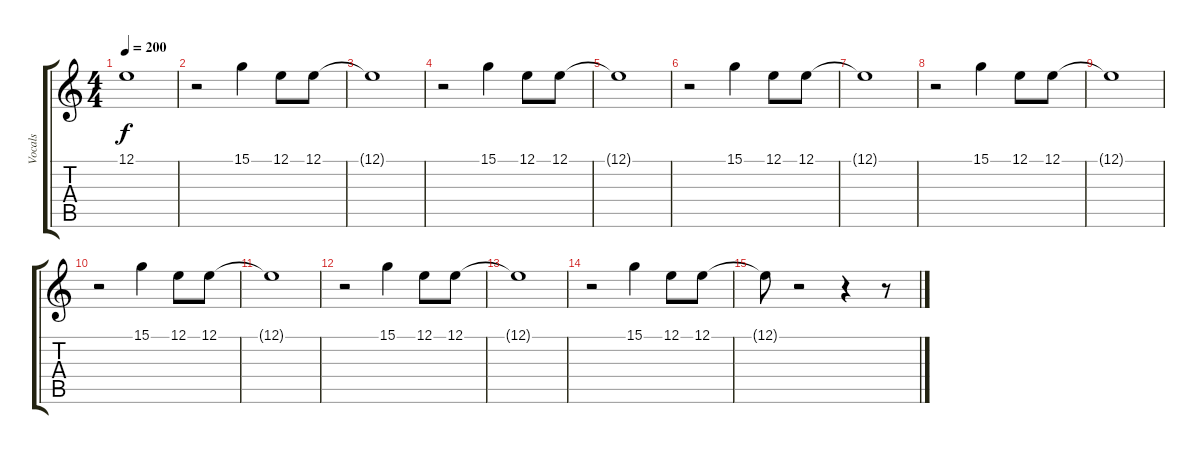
\track ("Vocals" "Vocals") {instrument lead6voice}
\staff {score tabs}
\tuning (E4 B3 G3 D3 A2 E2) {hide}
\ts (4 4)
\tempo 200
\clef g2
\ks c
12.1{t}.1{dy f} |
r.2 15.1.4 12.1.8 12.1.8 |
12.1{t}.1 |
r.2 15.1.4 12.1.8 12.1.8 |
12.1{t}.1 |
r.2 15.1.4 12.1.8 12.1.8 |
12.1{t}.1 |
r.2 15.1.4 12.1.8 12.1.8 |
12.1{t}.1 |
r.2 15.1.4 12.1.8 12.1.8 |
12.1{t}.1 |
r.2 15.1.4 12.1.8 12.1.8 |
12.1{t}.1 |
r.2 15.1.4 12.1.8 12.1.8 |
12.1{t}.8 r.2 r.4 r.8
